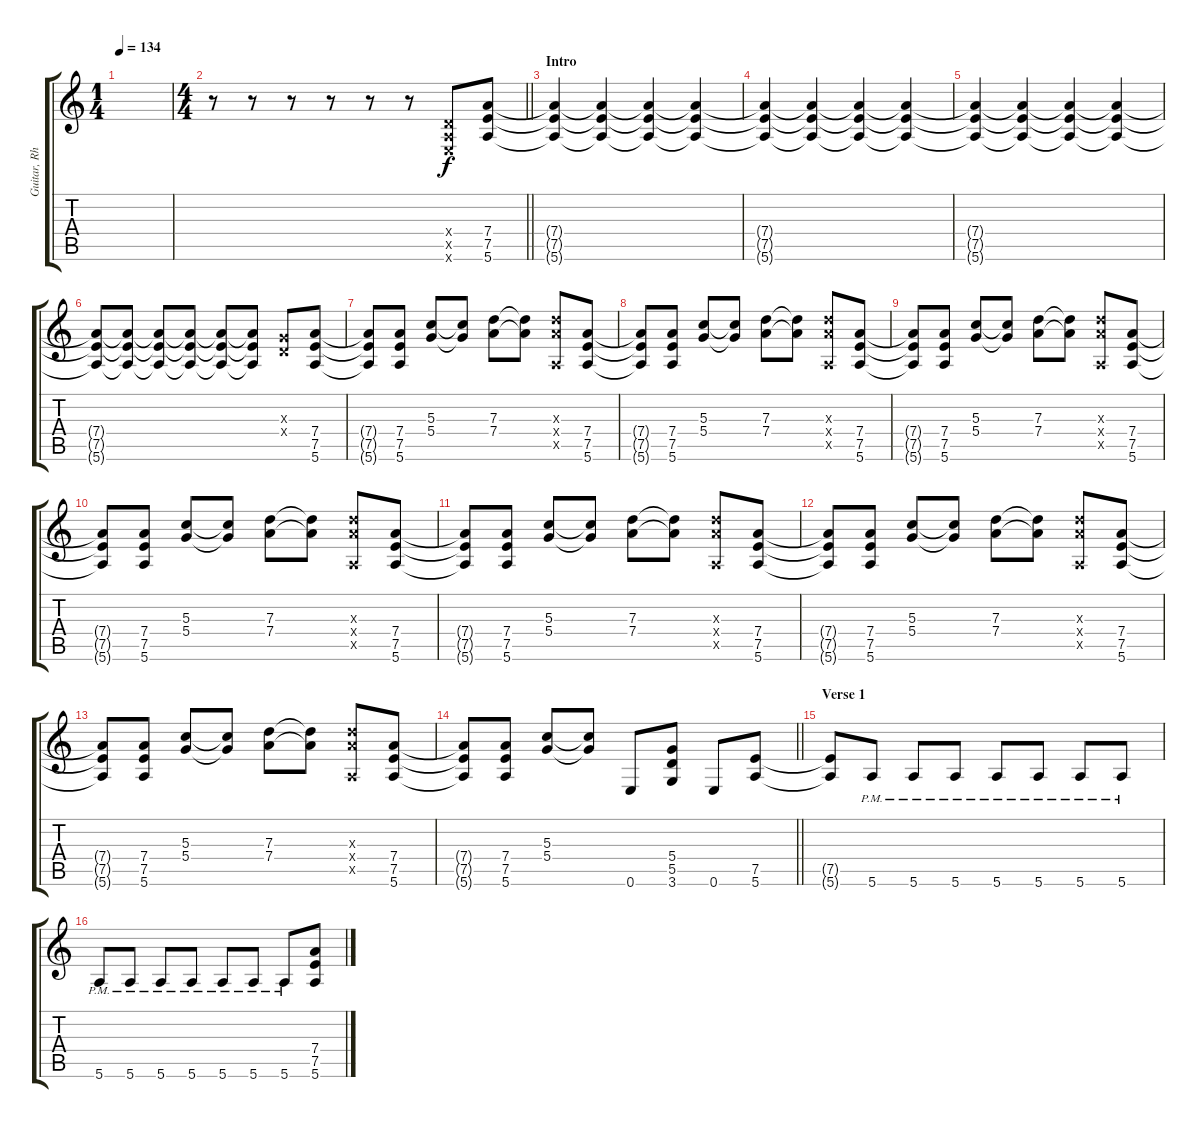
\track ("Guitar, Rhythm" "Guitar, Rh") {instrument overdrivenguitar}
\staff {score tabs}
\tuning (E4 B3 G3 D3 A2 E2) {hide}
\ts (1 4)
\tempo 134
\clef g2
\ks c
|
\ts (4 4)
\barLineRight lightlight
r.8 r.8 r.8 r.8 r.8 r.8 (0.4{x} 0.5{x} 0.6{x}).8 (7.4 7.5 5.6).8 |
\section ("" "Intro")
(7.4{t} 7.5{t} 5.6{t}).4 (7.4{t} 7.5{t} 5.6{t}).4 (7.4{t} 7.5{t} 5.6{t}).4 (7.4{t} 7.5{t} 5.6{t}).4 |
(7.4{t} 7.5{t} 5.6{t}).4 (7.4{t} 7.5{t} 5.6{t}).4 (7.4{t} 7.5{t} 5.6{t}).4 (7.4{t} 7.5{t} 5.6{t}).4 |
(7.4{t} 7.5{t} 5.6{t}).4 (7.4{t} 7.5{t} 5.6{t}).4 (7.4{t} 7.5{t} 5.6{t}).4 (7.4{t} 7.5{t} 5.6{t}).4 |
(7.4{t} 7.5{t} 5.6{t}).8 (7.4{t} 7.5{t} 5.6{t}).8 (7.4{t} 7.5{t} 5.6{t}).8 (7.4{t} 7.5{t} 5.6{t}).8 (7.4{t} 7.5{t} 5.6{t}).8 (7.4{t} 7.5{t} 5.6{t}).8 (0.3{x} 0.4{x}).8 (7.4 7.5 5.6).8 |
(7.4{t} 7.5{t} 5.6{t}).8 (7.4 7.5 5.6).8 (5.3 5.4).8 (5.3{t} 5.4{t}).8 (7.3 7.4).8 (7.3{t} 7.4{t}).8 (7.3{x} 7.4{x} 0.5{x}).8 (7.4 7.5 5.6).8 |
(7.4{t} 7.5{t} 5.6{t}).8 (7.4 7.5 5.6).8 (5.3 5.4).8 (5.3{t} 5.4{t}).8 (7.3 7.4).8 (7.3{t} 7.4{t}).8 (7.3{x} 7.4{x} 0.5{x}).8 (7.4 7.5 5.6).8 |
(7.4{t} 7.5{t} 5.6{t}).8 (7.4 7.5 5.6).8 (5.3 5.4).8 (5.3{t} 5.4{t}).8 (7.3 7.4).8 (7.3{t} 7.4{t}).8 (7.3{x} 7.4{x} 0.5{x}).8 (7.4 7.5 5.6).8 |
(7.4{t} 7.5{t} 5.6{t}).8 (7.4 7.5 5.6).8 (5.3 5.4).8 (5.3{t} 5.4{t}).8 (7.3 7.4).8 (7.3{t} 7.4{t}).8 (7.3{x} 7.4{x} 0.5{x}).8 (7.4 7.5 5.6).8 |
(7.4{t} 7.5{t} 5.6{t}).8 (7.4 7.5 5.6).8 (5.3 5.4).8 (5.3{t} 5.4{t}).8 (7.3 7.4).8 (7.3{t} 7.4{t}).8 (7.3{x} 7.4{x} 0.5{x}).8 (7.4 7.5 5.6).8 |
(7.4{t} 7.5{t} 5.6{t}).8 (7.4 7.5 5.6).8 (5.3 5.4).8 (5.3{t} 5.4{t}).8 (7.3 7.4).8 (7.3{t} 7.4{t}).8 (7.3{x} 7.4{x} 0.5{x}).8 (7.4 7.5 5.6).8 |
(7.4{t} 7.5{t} 5.6{t}).8 (7.4 7.5 5.6).8 (5.3 5.4).8 (5.3{t} 5.4{t}).8 (7.3 7.4).8 (7.3{t} 7.4{t}).8 (7.3{x} 7.4{x} 0.5{x}).8 (7.4 7.5 5.6).8 |
\barLineRight lightlight
(7.4{t} 7.5{t} 5.6{t}).8 (7.4 7.5 5.6).8 (5.3 5.4).8 (5.3{t} 5.4{t}).8 0.6.8 (5.4 5.5 3.6).8 0.6.8 (7.5 5.6).8 |
\section ("" "Verse 1")
(7.5{t} 5.6{t}).8 5.6{pm}.8 5.6{pm}.8 5.6{pm}.8 5.6{pm}.8 5.6{pm}.8 5.6{pm}.8 5.6{pm}.8 |
5.6{pm}.8 5.6{pm}.8 5.6{pm}.8 5.6{pm}.8 5.6{pm}.8 5.6{pm}.8 5.6{pm}.8 (7.4 7.5 5.6).8
